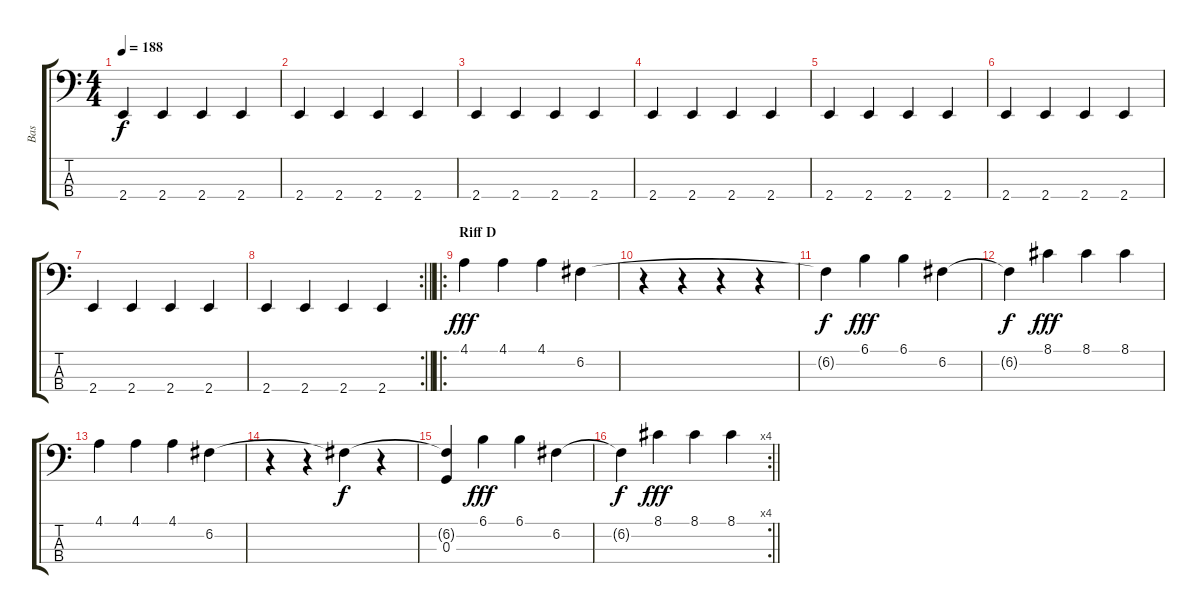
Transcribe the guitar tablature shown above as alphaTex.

\track ("Bas" "Bas") {instrument electricbassfinger}
\staff {score tabs}
\tuning (F2 C2 G1 D1) {hide}
\ts (4 4)
\tempo 188
\clef f4
\ks c
2.4.4{dy f} 2.4.4 2.4.4 2.4.4 |
2.4.4 2.4.4 2.4.4 2.4.4 |
2.4.4 2.4.4 2.4.4 2.4.4 |
2.4.4 2.4.4 2.4.4 2.4.4 |
2.4.4 2.4.4 2.4.4 2.4.4 |
2.4.4 2.4.4 2.4.4 2.4.4 |
2.4.4 2.4.4 2.4.4 2.4.4 |
\rc 2
\barLineRight lightlight
2.4.4 2.4.4 2.4.4 2.4.4 |
\ro
\section ("" "Riff D")
4.1.4{dy fff} 4.1.4 4.1.4 6.2.4 |
r.4 r.4 r.4 r.4 |
6.2{t}.4{dy f} 6.1.4{dy fff} 6.1.4 6.2.4 |
6.2{t}.4{dy f} 8.1.4{dy fff} 8.1.4 8.1.4 |
4.1.4 4.1.4 4.1.4 6.2.4 |
r.4 r.4 6.2{t}.4{dy f} r.4 |
(6.2{t} 0.3).4 6.1.4{dy fff} 6.1.4 6.2.4 |
\rc 4
\barLineRight lightlight
6.2{t}.4{dy f} 8.1.4{dy fff} 8.1.4 8.1.4
